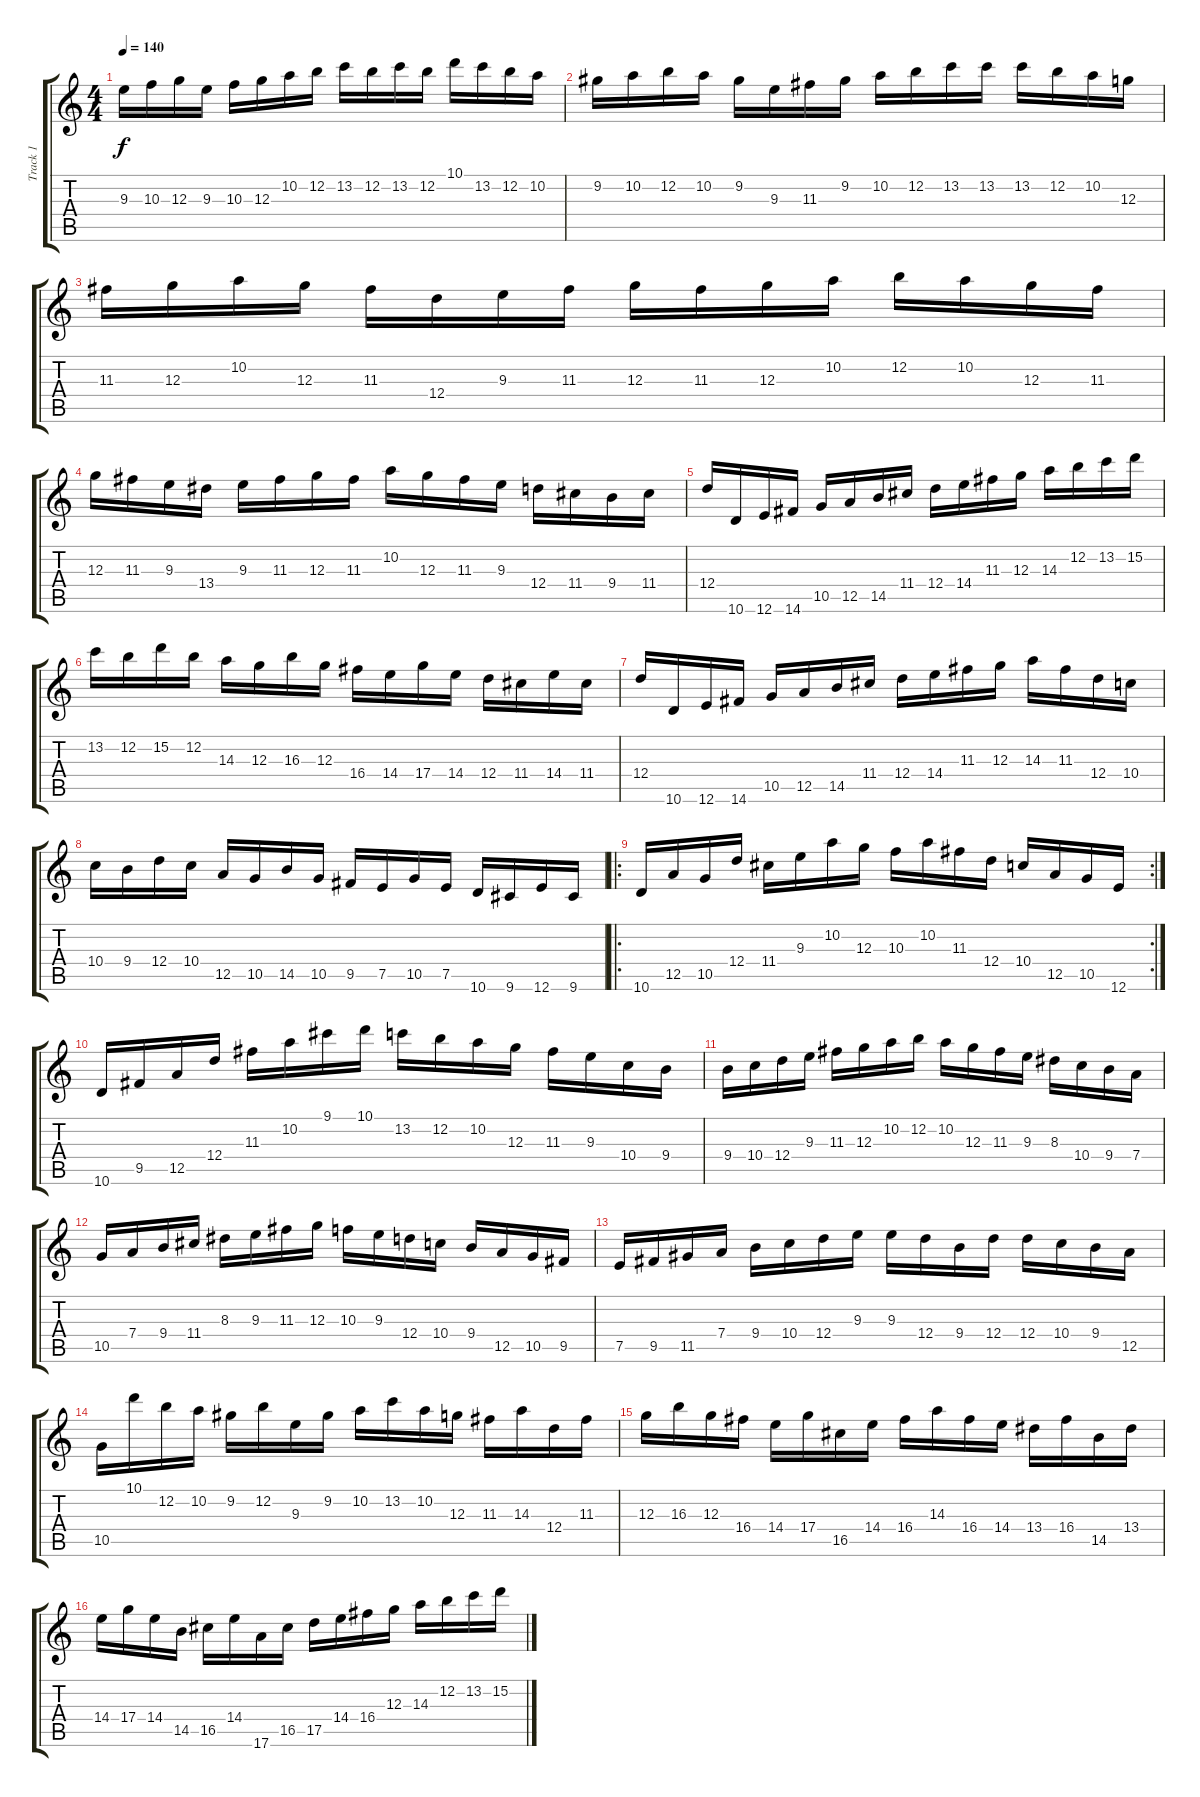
\track ("Track 1" "Track 1") {instrument acousticguitarnylon}
\staff {score tabs}
\tuning (E4 B3 G3 D3 A2 E2) {hide}
\ts (4 4)
\tempo 140
\clef g2
\ks c
9.3.16{dy f} 10.3.16 12.3.16 9.3.16 10.3.16 12.3.16 10.2.16 12.2.16 13.2.16 12.2.16 13.2.16 12.2.16 10.1.16 13.2.16 12.2.16 10.2.16 |
9.2.16 10.2.16 12.2.16 10.2.16 9.2.16 9.3.16 11.3.16 9.2.16 10.2.16 12.2.16 13.2.16 13.2.16 13.2.16 12.2.16 10.2.16 12.3.16 |
11.3.16 12.3.16 10.2.16 12.3.16 11.3.16 12.4.16 9.3.16 11.3.16 12.3.16 11.3.16 12.3.16 10.2.16 12.2.16 10.2.16 12.3.16 11.3.16 |
12.3.16 11.3.16 9.3.16 13.4.16 9.3.16 11.3.16 12.3.16 11.3.16 10.2.16 12.3.16 11.3.16 9.3.16 12.4.16 11.4.16 9.4.16 11.4.16 |
12.4.16 10.6.16 12.6.16 14.6.16 10.5.16 12.5.16 14.5.16 11.4.16 12.4.16 14.4.16 11.3.16 12.3.16 14.3.16 12.2.16 13.2.16 15.2.16 |
13.2.16 12.2.16 15.2.16 12.2.16 14.3.16 12.3.16 16.3.16 12.3.16 16.4.16 14.4.16 17.4.16 14.4.16 12.4.16 11.4.16 14.4.16 11.4.16 |
12.4.16 10.6.16 12.6.16 14.6.16 10.5.16 12.5.16 14.5.16 11.4.16 12.4.16 14.4.16 11.3.16 12.3.16 14.3.16 11.3.16 12.4.16 10.4.16 |
10.4.16 9.4.16 12.4.16 10.4.16 12.5.16 10.5.16 14.5.16 10.5.16 9.5.16 7.5.16 10.5.16 7.5.16 10.6.16 9.6.16 12.6.16 9.6.16 |
\ro
\rc 2
10.6.16 12.5.16 10.5.16 12.4.16 11.4.16 9.3.16 10.2.16 12.3.16 10.3.16 10.2.16 11.3.16 12.4.16 10.4.16 12.5.16 10.5.16 12.6.16 |
10.6.16 9.5.16 12.5.16 12.4.16 11.3.16 10.2.16 9.1.16 10.1.16 13.2.16 12.2.16 10.2.16 12.3.16 11.3.16 9.3.16 10.4.16 9.4.16 |
9.4.16 10.4.16 12.4.16 9.3.16 11.3.16 12.3.16 10.2.16 12.2.16 10.2.16 12.3.16 11.3.16 9.3.16 8.3.16 10.4.16 9.4.16 7.4.16 |
10.5.16 7.4.16 9.4.16 11.4.16 8.3.16 9.3.16 11.3.16 12.3.16 10.3.16 9.3.16 12.4.16 10.4.16 9.4.16 12.5.16 10.5.16 9.5.16 |
7.5.16 9.5.16 11.5.16 7.4.16 9.4.16 10.4.16 12.4.16 9.3.16 9.3.16 12.4.16 9.4.16 12.4.16 12.4.16 10.4.16 9.4.16 12.5.16 |
10.5.16 10.1.16 12.2.16 10.2.16 9.2.16 12.2.16 9.3.16 9.2.16 10.2.16 13.2.16 10.2.16 12.3.16 11.3.16 14.3.16 12.4.16 11.3.16 |
12.3.16 16.3.16 12.3.16 16.4.16 14.4.16 17.4.16 16.5.16 14.4.16 16.4.16 14.3.16 16.4.16 14.4.16 13.4.16 16.4.16 14.5.16 13.4.16 |
14.4.16 17.4.16 14.4.16 14.5.16 16.5.16 14.4.16 17.6.16 16.5.16 17.5.16 14.4.16 16.4.16 12.3.16 14.3.16 12.2.16 13.2.16 15.2.16
